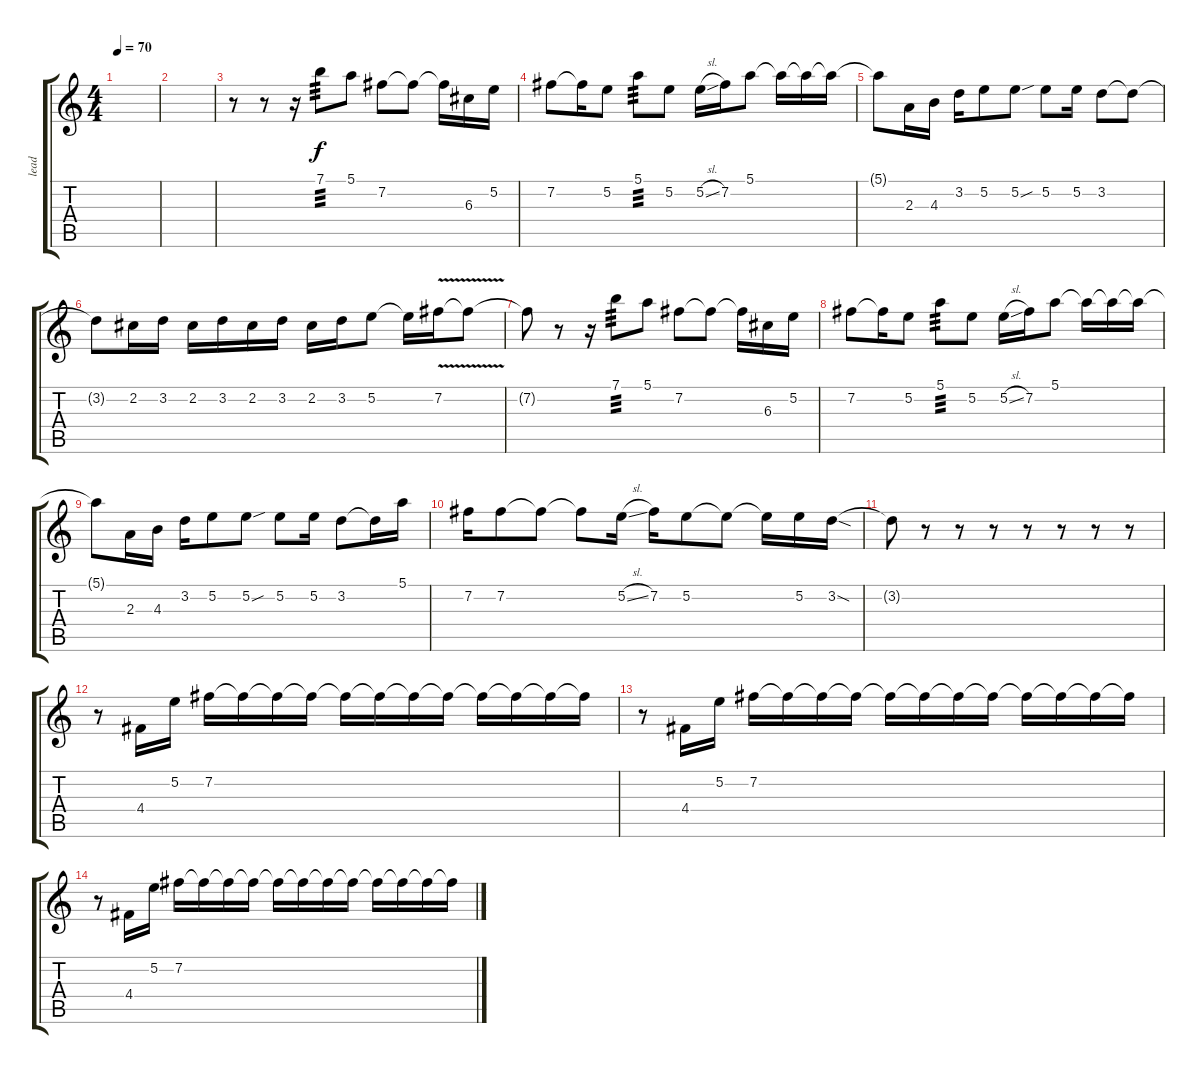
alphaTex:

\track ("lead" "lead") {instrument distortionguitar}
\staff {score tabs}
\tuning (E4 B3 G3 D3 A2 E2) {hide}
\ts (4 4)
\tempo 70
\clef g2
\ks c
|
|
r.8 r.8 r.16 7.1.8{tp 3} 5.1.8 7.2.8 7.2{t}.8 7.2{t}.16 6.3.16 5.2.16 |
7.2.8 7.2{t}.16 5.2.8 5.1.8{tp 3} 5.2.8 5.2{sl}.16 7.2.16 5.1.8 5.1{t}.16 5.1{t}.16 5.1{t}.16 |
5.1{t}.8 2.3.16 4.3.16 3.2.16 5.2.8 5.2{sou}.8 5.2.8 5.2.16 3.2.8 3.2{t}.8 |
3.2{t}.8 2.2.16 3.2.16 2.2.16 3.2.16 2.2.16 3.2.16 2.2.16 3.2.16 5.2.8 5.2{t}.16 7.2{v}.16 7.2{t}.8 |
7.2{t}.8 r.8 r.16 7.1.8{tp 3} 5.1.8 7.2.8 7.2{t}.8 7.2{t}.16 6.3.16 5.2.16 |
7.2.8 7.2{t}.16 5.2.8 5.1.8{tp 3} 5.2.8 5.2{sl}.16 7.2.16 5.1.8 5.1{t}.16 5.1{t}.16 5.1{t}.16 |
5.1{t}.8 2.3.16 4.3.16 3.2.16 5.2.8 5.2{sou}.8 5.2.8 5.2.16 3.2.8 3.2{t}.16 5.1.16 |
7.2.16 7.2.8 7.2{t}.8 7.2{t}.8 5.2{sl}.16 7.2.16 5.2.8 5.2{t}.8 5.2{t}.16 5.2.16 3.2{sod}.16 |
3.2{t}.8 r.8 r.8 r.8 r.8 r.8 r.8 r.8 |
r.8{volume 12 instrument electricguitarclean} 4.4.16 5.2.16 7.2.16 7.2{t}.16 7.2{t}.16 7.2{t}.16 7.2{t}.16 7.2{t}.16 7.2{t}.16 7.2{t}.16 7.2{t}.16 7.2{t}.16 7.2{t}.16 7.2{t}.16 |
r.8{volume 12 instrument electricguitarclean} 4.4.16 5.2.16 7.2.16 7.2{t}.16 7.2{t}.16 7.2{t}.16 7.2{t}.16 7.2{t}.16 7.2{t}.16 7.2{t}.16 7.2{t}.16 7.2{t}.16 7.2{t}.16 7.2{t}.16 |
r.8{volume 12 instrument electricguitarclean} 4.4.16 5.2.16 7.2.16 7.2{t}.16 7.2{t}.16 7.2{t}.16 7.2{t}.16 7.2{t}.16 7.2{t}.16 7.2{t}.16 7.2{t}.16 7.2{t}.16 7.2{t}.16 7.2{t}.16
